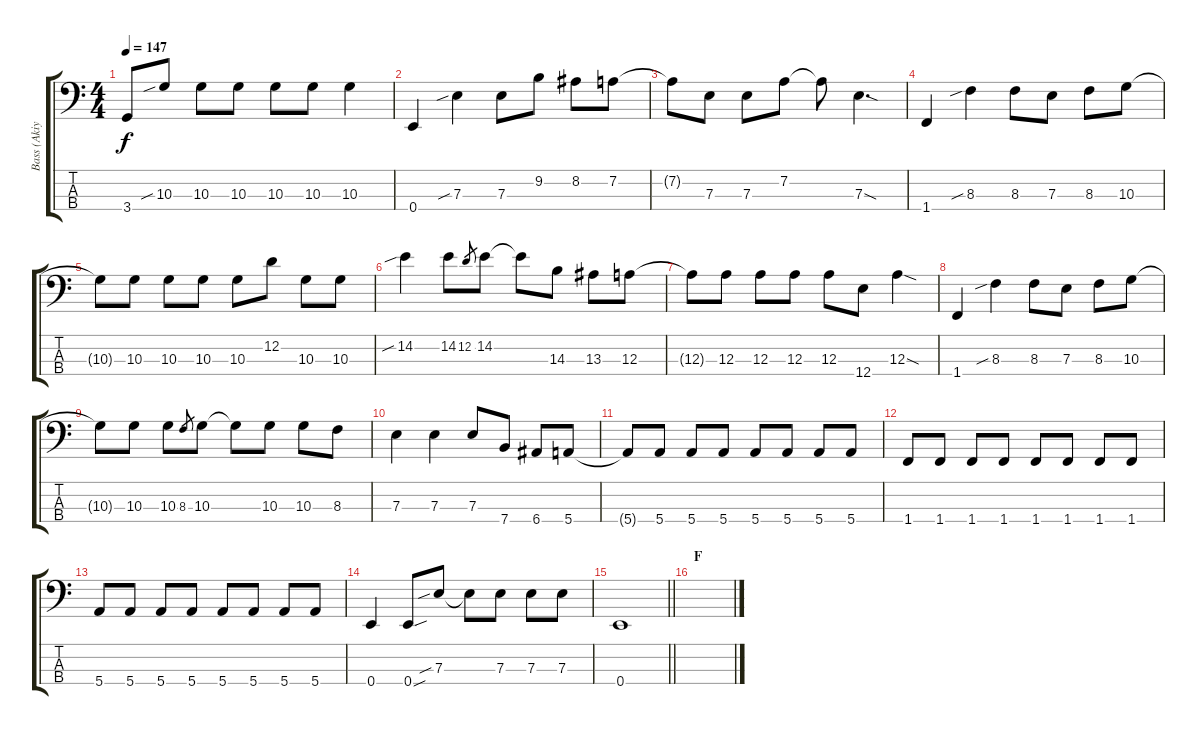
\track ("Bass (Akiyama Mio)" "Bass (Akiy") {instrument electricbassfinger}
\staff {score tabs}
\tuning (G2 D2 A1 E1) {hide}
\ts (4 4)
\tempo 147
\clef f4
\ks c
3.4{t}.8{dy f} 10.3{sib}.8 10.3.8 10.3.8 10.3.8 10.3.8 10.3.4 |
0.4.4 7.3{sib}.4 7.3.8 9.2.8 8.2.8 7.2.8 |
7.2{t}.8 7.3.8 7.3.8 7.2.8 7.2{t}.8 7.3{sod}.4{d} |
1.4.4 8.3{sib}.4 8.3.8 7.3.8 8.3.8 10.3.8 |
10.3{t}.8 10.3.8 10.3.8 10.3.8 10.3.8 12.2.8 10.3.8 10.3.8 |
14.2{sib}.4 14.2.8 12.2.8{gr} 14.2.8 14.2{t}.8 14.3.8 13.3.8 12.3.8 |
12.3{t}.8 12.3.8 12.3.8 12.3.8 12.3.8 12.4.8 12.3{sod}.4 |
1.4.4 8.3{sib}.4 8.3.8 7.3.8 8.3.8 10.3.8 |
10.3{t}.8 10.3.8 10.3.8 8.3.8{gr} 10.3.8 10.3{t}.8 10.3.8 10.3.8 8.3.8 |
7.3.4 7.3.4 7.3.8 7.4.8 6.4.8 5.4.8 |
5.4{t}.8 5.4.8 5.4.8 5.4.8 5.4.8 5.4.8 5.4.8 5.4.8 |
1.4.8 1.4.8 1.4.8 1.4.8 1.4.8 1.4.8 1.4.8 1.4.8 |
5.4.8 5.4.8 5.4.8 5.4.8 5.4.8 5.4.8 5.4.8 5.4.8 |
0.4.4 0.4{sou}.8 7.3{sib}.8 7.3{t}.8 7.3.8 7.3.8 7.3.8 |
\barLineRight lightlight
0.4.1 |
\section ("" "F")
